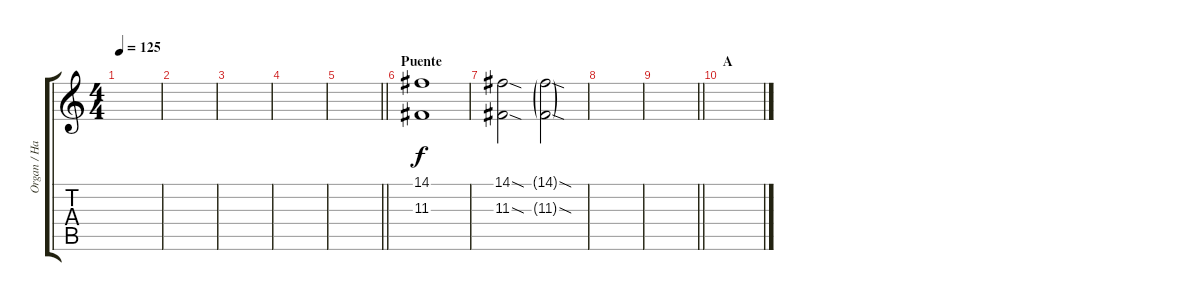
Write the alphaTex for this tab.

\track ("Organ / Harmonies" "Organ / Ha") {instrument electricpiano1}
\staff {score tabs}
\tuning (E4 B3 G3 D3 A2 E2) {hide}
\ts (4 4)
\tempo 125
\clef g2
\ks c
|
|
|
|
\barLineRight lightlight
|
\section ("" "Puente")
(14.1 11.3).1{volume 13} |
(14.1{sod} 11.3{sod}).2{dy f} (14.1{sod g} 11.3{sod g}).2 |
|
\barLineRight lightlight
|
\section ("" "A")
